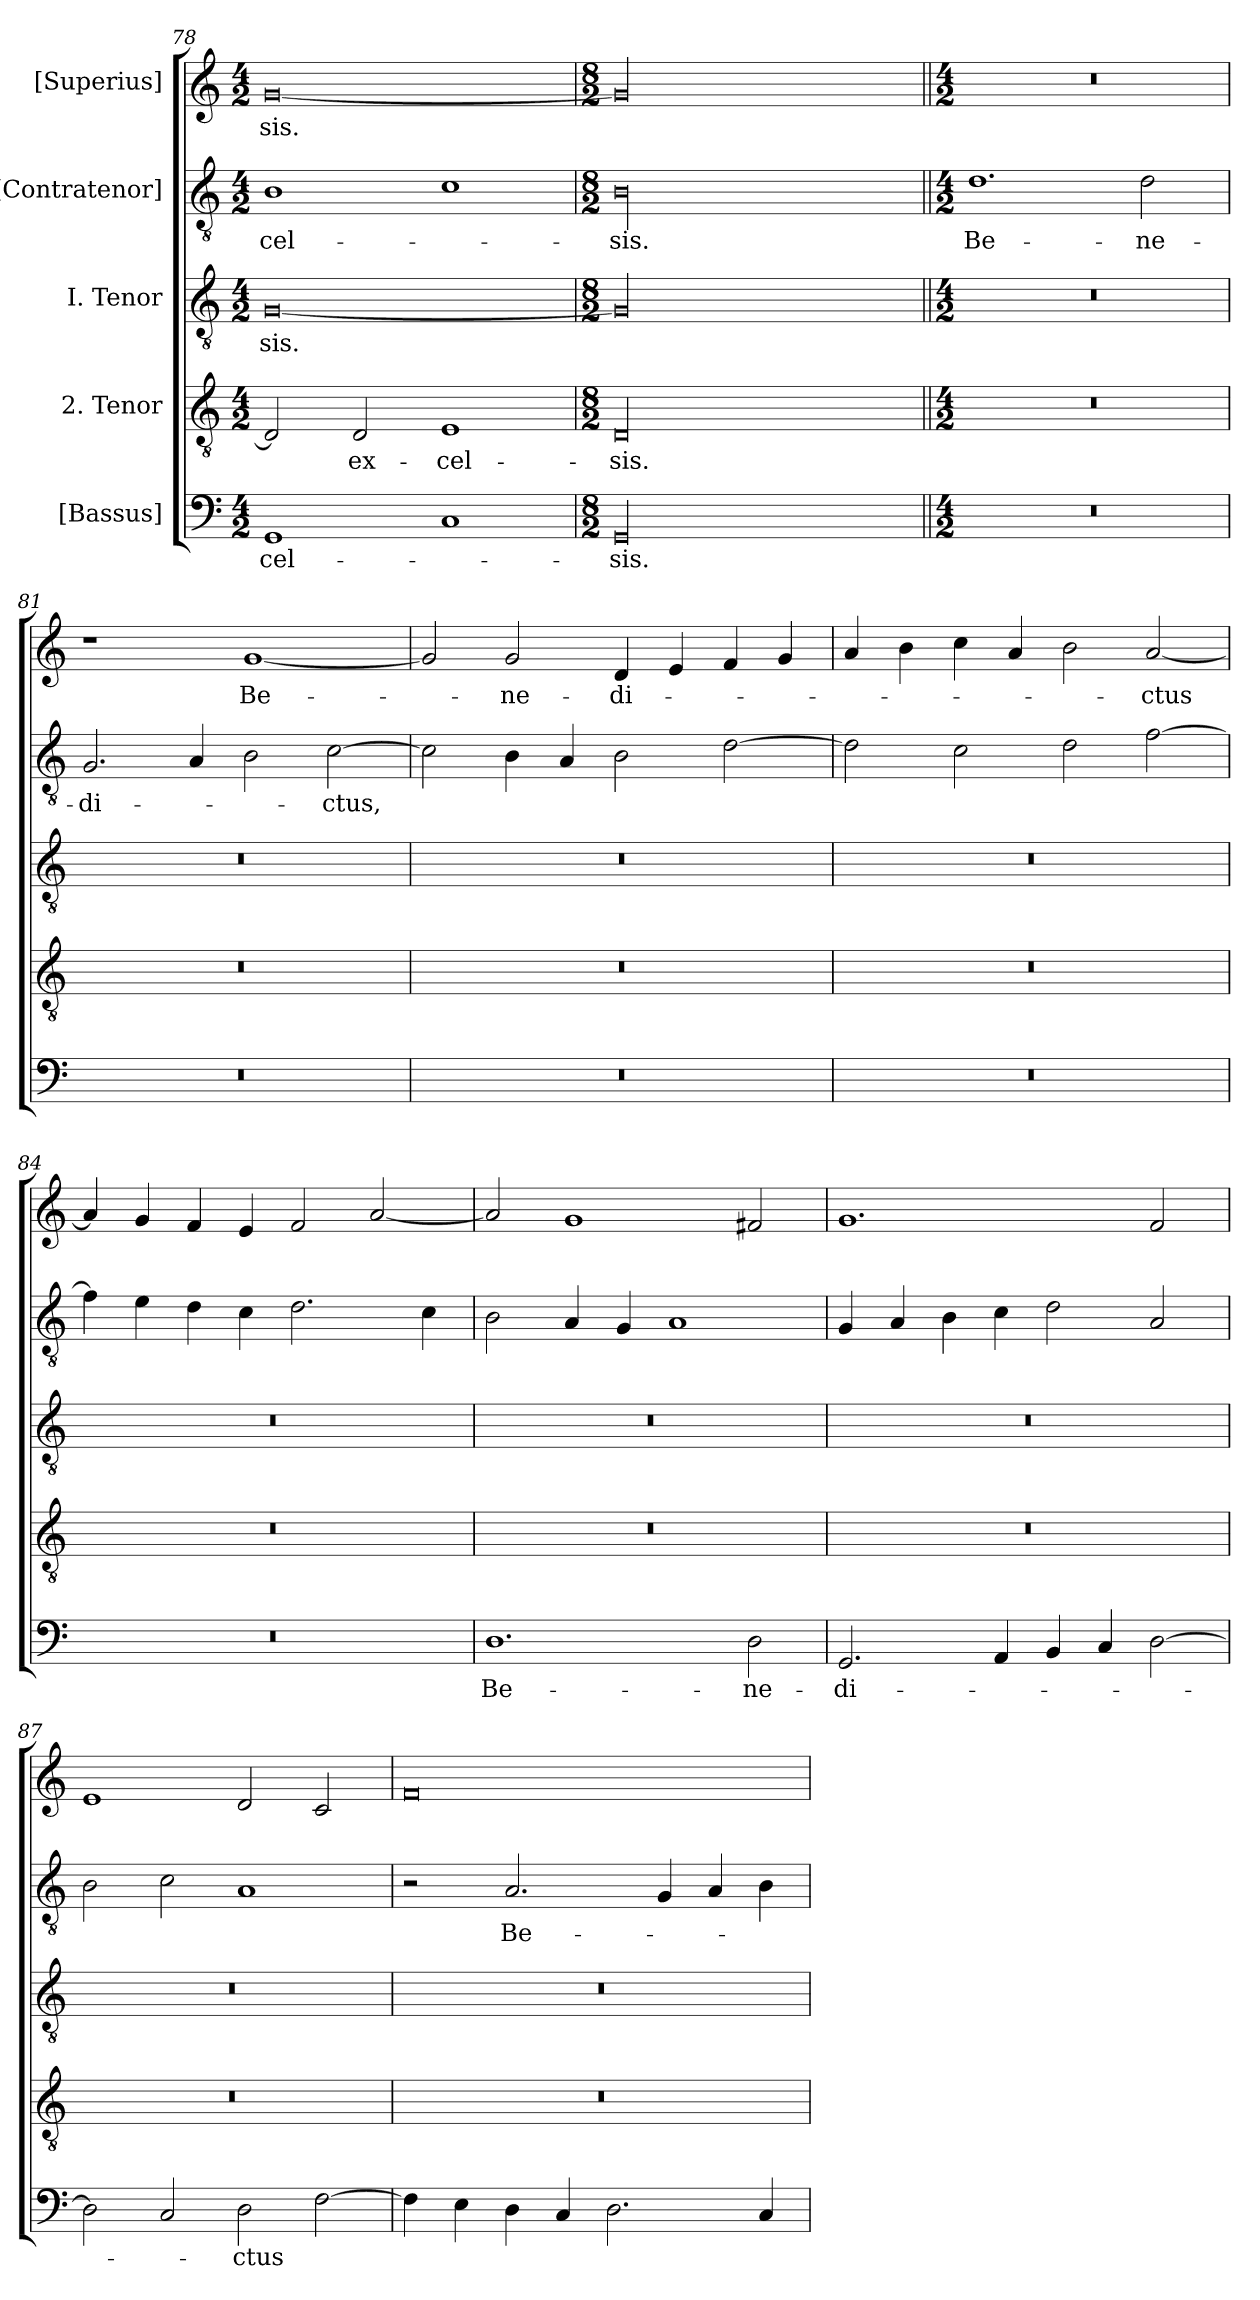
**kern	**text	**kern	**text	**kern	**text	**kern	**text	**kern	**text
*part5	*part5	*part4	*part4	*part3	*part3	*part2	*part2	*part1	*part1
*staff5	*staff5	*staff4	*staff4	*staff3	*staff3	*staff2	*staff2	*staff1	*staff1
*I"[Bassus]	*	*I"2. Tenor	*	*I"I. Tenor	*	*I"[Contratenor]	*	*I"[Superius]	*
*clefF4	*	*clefGv2	*	*clefGv2	*	*clefGv2	*	*clefG2	*
*k[]	*	*k[]	*	*k[]	*	*k[]	*	*k[]	*
*M4/2	*	*M4/2	*	*M4/2	*	*M4/2	*	*M4/2	*
=78	=78	=78	=78	=78	=78	=78	=78	=78	=78
1GG/	-cel-	2D/]	.	[0G/	-sis.	1B\	-cel-	[0g/	-sis.
.	.	2D/	ex-	.	.	.	.	.	.
1C/	.	1E/	-cel-	.	.	1c\	.	.	.
=79	=79	=79	=79	=79	=79	=79	=79	=79	=79
*M8/2	*	*M8/2	*	*M8/2	*	*M8/2	*	*M8/2	*
00GG/	-sis.	00D/	-sis.	00G/]	.	00B\	-sis.	00g/]	.
=80||	=80||	=80||	=80||	=80||	=80||	=80||	=80||	=80||	=80||
*M4/2	*	*M4/2	*	*M4/2	*	*M4/2	*	*M4/2	*
0r	.	0r	.	0r	.	1.d\	Be-	0r	.
.	.	.	.	.	.	2d\	-ne-	.	.
=81	=81	=81	=81	=81	=81	=81	=81	=81	=81
0r	.	0r	.	0r	.	2.G/	-di-	1r	.
.	.	.	.	.	.	4A/	.	.	.
.	.	.	.	.	.	2B\	.	[1g/	Be-
.	.	.	.	.	.	[2c\	-ctus,	.	.
=82	=82	=82	=82	=82	=82	=82	=82	=82	=82
0r	.	0r	.	0r	.	2c\]	.	2g/]	.
.	.	.	.	.	.	4B\	.	2g/	-ne-
.	.	.	.	.	.	4A/	.	.	.
.	.	.	.	.	.	2B\	.	4d/	-di-
.	.	.	.	.	.	.	.	4e/	.
.	.	.	.	.	.	[2d\	.	4f/	.
.	.	.	.	.	.	.	.	4g/	.
=83	=83	=83	=83	=83	=83	=83	=83	=83	=83
0r	.	0r	.	0r	.	2d\]	.	4a/	.
.	.	.	.	.	.	.	.	4b\	.
.	.	.	.	.	.	2c\	.	4cc\	.
.	.	.	.	.	.	.	.	4a/	.
.	.	.	.	.	.	2d\	.	2b\	.
.	.	.	.	.	.	[2f\	.	[2a/	-ctus
=84	=84	=84	=84	=84	=84	=84	=84	=84	=84
0r	.	0r	.	0r	.	4f\]	.	4a/]	.
.	.	.	.	.	.	4e\	.	4g/	.
.	.	.	.	.	.	4d\	.	4f/	.
.	.	.	.	.	.	4c\	.	4e/	.
.	.	.	.	.	.	2.d\	.	2f/	.
.	.	.	.	.	.	.	.	[2a/	.
.	.	.	.	.	.	4c\	.	.	.
=85	=85	=85	=85	=85	=85	=85	=85	=85	=85
1.D\	Be-	0r	.	0r	.	2B\	.	2a/]	.
.	.	.	.	.	.	4A/	.	1g/	.
.	.	.	.	.	.	4G/	.	.	.
.	.	.	.	.	.	1A/	.	.	.
2D\	-ne-	.	.	.	.	.	.	2f#X/	.
=86	=86	=86	=86	=86	=86	=86	=86	=86	=86
2.GG/	-di-	0r	.	0r	.	4G/	.	1.g/	.
.	.	.	.	.	.	4A/	.	.	.
.	.	.	.	.	.	4B\	.	.	.
4AA/	.	.	.	.	.	4c\	.	.	.
4BB/	.	.	.	.	.	2d\	.	.	.
4C/	.	.	.	.	.	.	.	.	.
[2D\	.	.	.	.	.	2A/	.	2f/	.
=87	=87	=87	=87	=87	=87	=87	=87	=87	=87
2D\]	.	0r	.	0r	.	2B\	.	1e/	.
2C/	.	.	.	.	.	2c\	.	.	.
2D\	-ctus	.	.	.	.	1A/	.	2d/	.
[2F\	.	.	.	.	.	.	.	2c/	.
=88	=88	=88	=88	=88	=88	=88	=88	=88	=88
4F\]	.	0r	.	0r	.	2r	.	0f/	.
4E\	.	.	.	.	.	.	.	.	.
4D\	.	.	.	.	.	2.A/	Be-	.	.
4C/	.	.	.	.	.	.	.	.	.
2.D\	.	.	.	.	.	.	.	.	.
.	.	.	.	.	.	4G/	.	.	.
.	.	.	.	.	.	4A/	.	.	.
4C/	.	.	.	.	.	4B\	.	.	.
=	=	=	=	=	=	=	=	=	=
*-	*-	*-	*-	*-	*-	*-	*-	*-	*-
